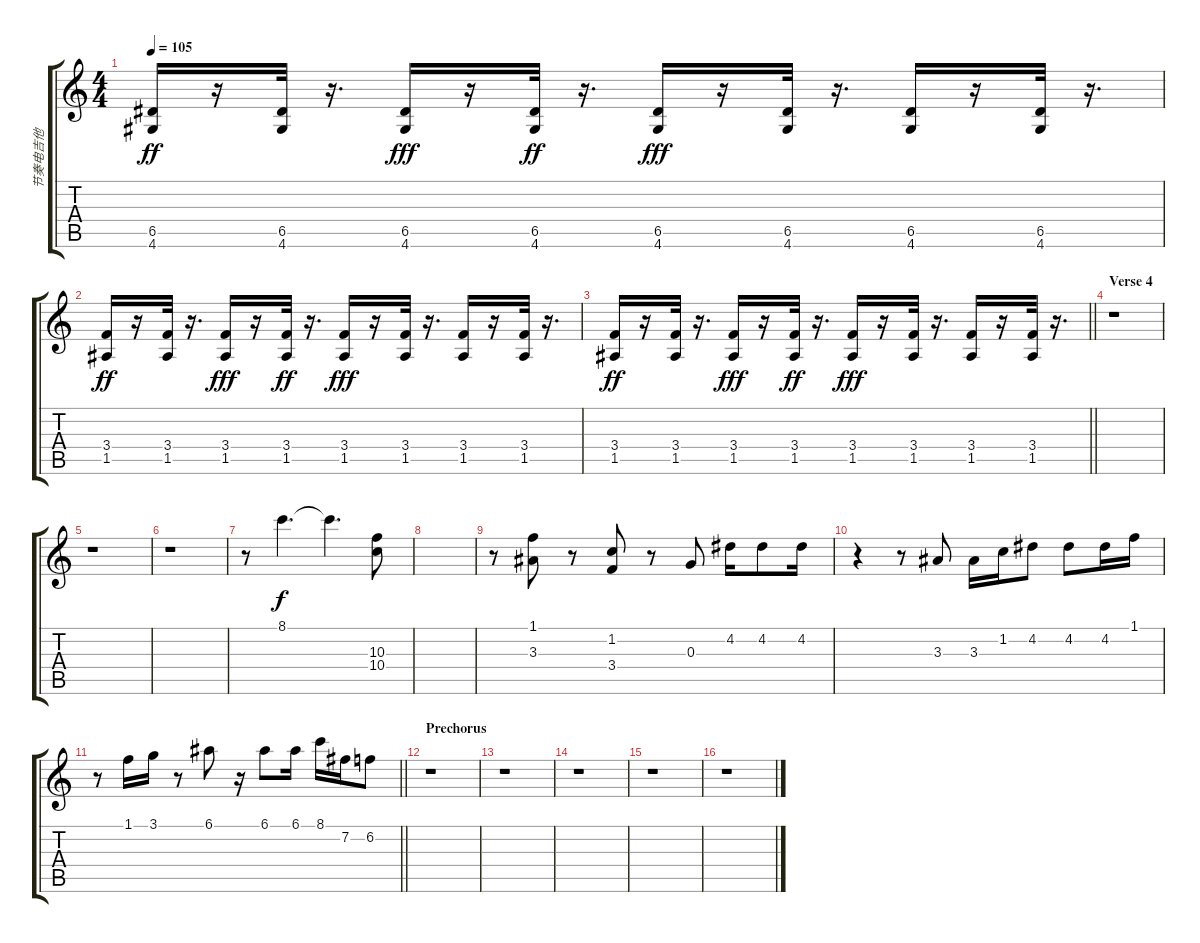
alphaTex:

\track ("节奏电吉他" "节奏电吉他") {instrument distortionguitar}
\staff {score tabs}
\tuning (E4 B3 G3 D3 A2 E2) {hide}
\ts (4 4)
\tempo 105
\clef g2
\ks c
(6.5 4.6).16{dy ff} r.16 (6.5 4.6).32 r.16{d} (6.5 4.6).16{dy fff} r.16 (6.5 4.6).32{dy ff} r.16{d} (6.5 4.6).16{dy fff} r.16 (6.5 4.6).32 r.16{d} (6.5 4.6).16 r.16 (6.5 4.6).32 r.16{d} |
(3.4 1.5).16{dy ff} r.16 (3.4 1.5).32 r.16{d} (3.4 1.5).16{dy fff} r.16 (3.4 1.5).32{dy ff} r.16{d} (3.4 1.5).16{dy fff} r.16 (3.4 1.5).32 r.16{d} (3.4 1.5).16 r.16 (3.4 1.5).32 r.16{d} |
\barLineRight lightlight
(3.4 1.5).16{dy ff} r.16 (3.4 1.5).32 r.16{d} (3.4 1.5).16{dy fff} r.16 (3.4 1.5).32{dy ff} r.16{d} (3.4 1.5).16{dy fff} r.16 (3.4 1.5).32 r.16{d} (3.4 1.5).16 r.16 (3.4 1.5).32 r.16{d} |
\section ("" "Verse 4")
r.1 |
r.1 |
r.1 |
r.8 8.1.4{d dy f} 8.1{t}.4{d} (10.3 10.4).8 |
|
r.8 (1.1 3.3).8 r.8 (1.2 3.4).8 r.8 0.3.8 4.2.16 4.2.8 4.2.16 |
r.4 r.8 3.3.8 3.3.16 1.2.16 4.2.8 4.2.8 4.2.16 1.1.16 |
\barLineRight lightlight
r.8 1.1.16 3.1.16 r.8 6.1.8 r.16 6.1.8 6.1.16 8.1.16 7.2.16 6.2.8 |
\section ("" "Prechorus")
r.1 |
r.1 |
r.1 |
r.1 |
r.1
